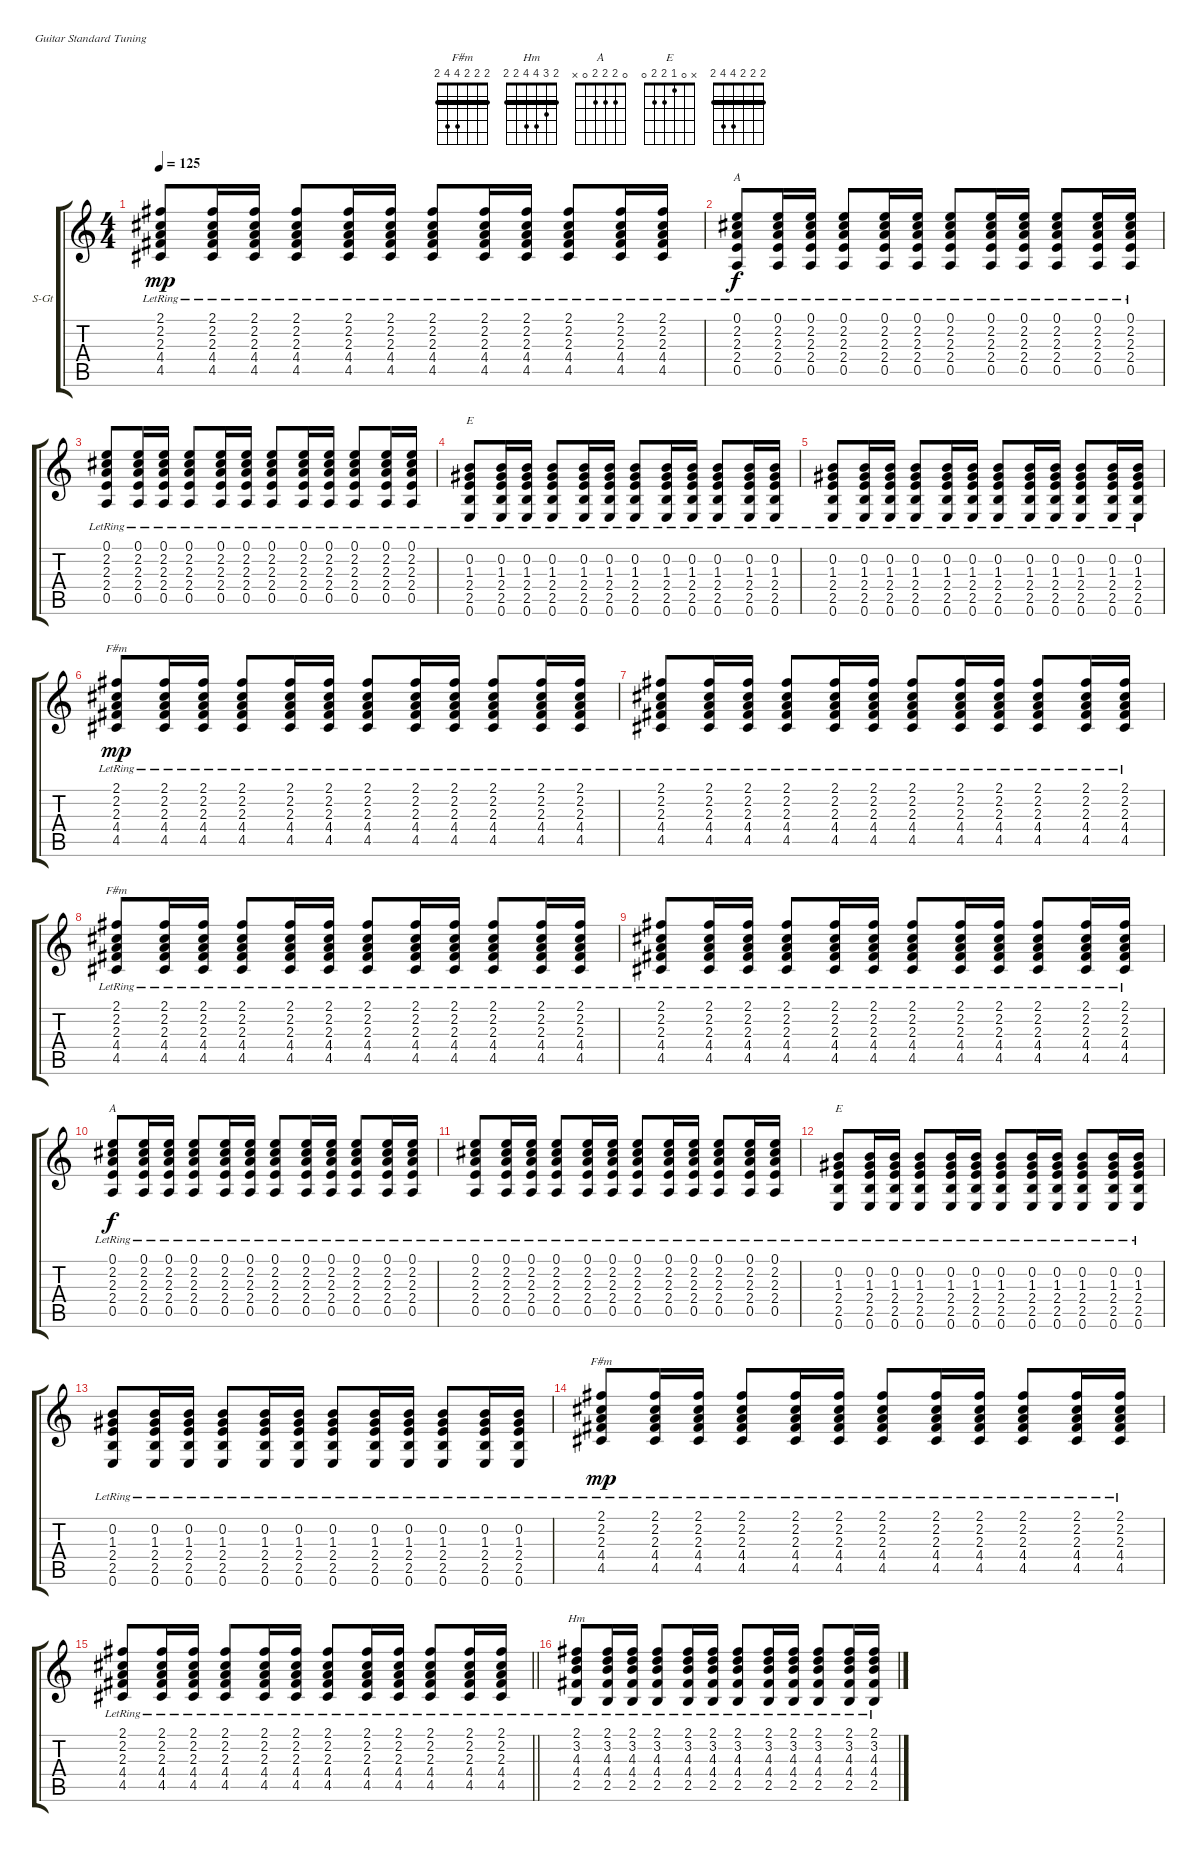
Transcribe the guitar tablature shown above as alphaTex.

\bracketExtendMode groupsimilarinstruments
\firstSystemTrackNameOrientation horizontal
\otherSystemsTrackNameOrientation horizontal
\track ("Ритм Виктор Цой" "S-Gt") {instrument acousticguitarsteel}
\staff {score tabs}
\tuning (E4 B3 G3 D3 A2 E2)
\chord ("F#m" 2 2 2 4 4 2) {barre (2 2 2)}
\chord ("Hm" 2 3 4 4 2 2) {barre (2 2)}
\chord ("A" 0 2 2 2 0 x)
\chord ("E" x 0 1 2 2 0)
\chord ("" 2 2 2 4 4 2) {barre (2 2 2)}
\ts (4 4)
\tempo 125
\clef g2
\ks c
(2.1{lr} 2.2{lr} 2.3{lr} 4.4{lr} 4.5{lr}).8{ch "" dy mp} (2.1{lr} 2.2{lr} 2.3{lr} 4.4{lr} 4.5{lr}).16 (2.1{lr} 2.2{lr} 2.3{lr} 4.4{lr} 4.5{lr}).16 (2.1{lr} 2.2{lr} 2.3{lr} 4.4{lr} 4.5{lr}).8 (2.1{lr} 2.2{lr} 2.3{lr} 4.4{lr} 4.5{lr}).16 (2.1{lr} 2.2{lr} 2.3{lr} 4.4{lr} 4.5{lr}).16 (2.1{lr} 2.2{lr} 2.3{lr} 4.4{lr} 4.5{lr}).8 (2.1{lr} 2.2{lr} 2.3{lr} 4.4{lr} 4.5{lr}).16 (2.1{lr} 2.2{lr} 2.3{lr} 4.4{lr} 4.5{lr}).16 (2.1{lr} 2.2{lr} 2.3{lr} 4.4{lr} 4.5{lr}).8 (2.1{lr} 2.2{lr} 2.3{lr} 4.4{lr} 4.5{lr}).16 (2.1{lr} 2.2{lr} 2.3{lr} 4.4{lr} 4.5{lr}).16 |
(0.1{lr} 2.2{lr} 2.3{lr} 2.4{lr} 0.5{lr}).8{ch "A" dy f} (0.1{lr} 2.2{lr} 2.3{lr} 2.4{lr} 0.5{lr}).16 (0.1{lr} 2.2{lr} 2.3{lr} 2.4{lr} 0.5{lr}).16 (0.1{lr} 2.2{lr} 2.3{lr} 2.4{lr} 0.5{lr}).8 (0.1{lr} 2.2{lr} 2.3{lr} 2.4{lr} 0.5{lr}).16 (0.1{lr} 2.2{lr} 2.3{lr} 2.4{lr} 0.5{lr}).16 (0.1{lr} 2.2{lr} 2.3{lr} 2.4{lr} 0.5{lr}).8 (0.1{lr} 2.2{lr} 2.3{lr} 2.4{lr} 0.5{lr}).16 (0.1{lr} 2.2{lr} 2.3{lr} 2.4{lr} 0.5{lr}).16 (0.1{lr} 2.2{lr} 2.3{lr} 2.4{lr} 0.5{lr}).8 (0.1{lr} 2.2{lr} 2.3{lr} 2.4{lr} 0.5{lr}).16 (0.1{lr} 2.2{lr} 2.3{lr} 2.4{lr} 0.5{lr}).16 |
(0.1{lr} 2.2{lr} 2.3{lr} 2.4{lr} 0.5{lr}).8 (0.1{lr} 2.2{lr} 2.3{lr} 2.4{lr} 0.5{lr}).16 (0.1{lr} 2.2{lr} 2.3{lr} 2.4{lr} 0.5{lr}).16 (0.1{lr} 2.2{lr} 2.3{lr} 2.4{lr} 0.5{lr}).8 (0.1{lr} 2.2{lr} 2.3{lr} 2.4{lr} 0.5{lr}).16 (0.1{lr} 2.2{lr} 2.3{lr} 2.4{lr} 0.5{lr}).16 (0.1{lr} 2.2{lr} 2.3{lr} 2.4{lr} 0.5{lr}).8 (0.1{lr} 2.2{lr} 2.3{lr} 2.4{lr} 0.5{lr}).16 (0.1{lr} 2.2{lr} 2.3{lr} 2.4{lr} 0.5{lr}).16 (0.1{lr} 2.2{lr} 2.3{lr} 2.4{lr} 0.5{lr}).8 (0.1{lr} 2.2{lr} 2.3{lr} 2.4{lr} 0.5{lr}).16 (0.1{lr} 2.2{lr} 2.3{lr} 2.4{lr} 0.5{lr}).16 |
(0.2{lr} 1.3{lr} 2.4{lr} 2.5{lr} 0.6{lr}).8{ch "E"} (0.2{lr} 1.3{lr} 2.4{lr} 2.5{lr} 0.6{lr}).16 (0.2{lr} 1.3{lr} 2.4{lr} 2.5{lr} 0.6{lr}).16 (0.2{lr} 1.3{lr} 2.4{lr} 2.5{lr} 0.6{lr}).8 (0.2{lr} 1.3{lr} 2.4{lr} 2.5{lr} 0.6{lr}).16 (0.2{lr} 1.3{lr} 2.4{lr} 2.5{lr} 0.6{lr}).16 (0.2{lr} 1.3{lr} 2.4{lr} 2.5{lr} 0.6{lr}).8 (0.2{lr} 1.3{lr} 2.4{lr} 2.5{lr} 0.6{lr}).16 (0.2{lr} 1.3{lr} 2.4{lr} 2.5{lr} 0.6{lr}).16 (0.2{lr} 1.3{lr} 2.4{lr} 2.5{lr} 0.6{lr}).8 (0.2{lr} 1.3{lr} 2.4{lr} 2.5{lr} 0.6{lr}).16 (0.2{lr} 1.3{lr} 2.4{lr} 2.5{lr} 0.6{lr}).16 |
(0.2{lr} 1.3{lr} 2.4{lr} 2.5{lr} 0.6{lr}).8 (0.2{lr} 1.3{lr} 2.4{lr} 2.5{lr} 0.6{lr}).16 (0.2{lr} 1.3{lr} 2.4{lr} 2.5{lr} 0.6{lr}).16 (0.2{lr} 1.3{lr} 2.4{lr} 2.5{lr} 0.6{lr}).8 (0.2{lr} 1.3{lr} 2.4{lr} 2.5{lr} 0.6{lr}).16 (0.2{lr} 1.3{lr} 2.4{lr} 2.5{lr} 0.6{lr}).16 (0.2{lr} 1.3{lr} 2.4{lr} 2.5{lr} 0.6{lr}).8 (0.2{lr} 1.3{lr} 2.4{lr} 2.5{lr} 0.6{lr}).16 (0.2{lr} 1.3{lr} 2.4{lr} 2.5{lr} 0.6{lr}).16 (0.2{lr} 1.3{lr} 2.4{lr} 2.5{lr} 0.6{lr}).8 (0.2{lr} 1.3{lr} 2.4{lr} 2.5{lr} 0.6{lr}).16 (0.2{lr} 1.3{lr} 2.4{lr} 2.5{lr} 0.6{lr}).16 |
(2.1{lr} 2.2{lr} 2.3{lr} 4.4{lr} 4.5{lr}).8{ch "F#m" dy mp} (2.1{lr} 2.2{lr} 2.3{lr} 4.4{lr} 4.5{lr}).16 (2.1{lr} 2.2{lr} 2.3{lr} 4.4{lr} 4.5{lr}).16 (2.1{lr} 2.2{lr} 2.3{lr} 4.4{lr} 4.5{lr}).8 (2.1{lr} 2.2{lr} 2.3{lr} 4.4{lr} 4.5{lr}).16 (2.1{lr} 2.2{lr} 2.3{lr} 4.4{lr} 4.5{lr}).16 (2.1{lr} 2.2{lr} 2.3{lr} 4.4{lr} 4.5{lr}).8 (2.1{lr} 2.2{lr} 2.3{lr} 4.4{lr} 4.5{lr}).16 (2.1{lr} 2.2{lr} 2.3{lr} 4.4{lr} 4.5{lr}).16 (2.1{lr} 2.2{lr} 2.3{lr} 4.4{lr} 4.5{lr}).8 (2.1{lr} 2.2{lr} 2.3{lr} 4.4{lr} 4.5{lr}).16 (2.1{lr} 2.2{lr} 2.3{lr} 4.4{lr} 4.5{lr}).16 |
(2.1{lr} 2.2{lr} 2.3{lr} 4.4{lr} 4.5{lr}).8{ch ""} (2.1{lr} 2.2{lr} 2.3{lr} 4.4{lr} 4.5{lr}).16 (2.1{lr} 2.2{lr} 2.3{lr} 4.4{lr} 4.5{lr}).16 (2.1{lr} 2.2{lr} 2.3{lr} 4.4{lr} 4.5{lr}).8 (2.1{lr} 2.2{lr} 2.3{lr} 4.4{lr} 4.5{lr}).16 (2.1{lr} 2.2{lr} 2.3{lr} 4.4{lr} 4.5{lr}).16 (2.1{lr} 2.2{lr} 2.3{lr} 4.4{lr} 4.5{lr}).8 (2.1{lr} 2.2{lr} 2.3{lr} 4.4{lr} 4.5{lr}).16 (2.1{lr} 2.2{lr} 2.3{lr} 4.4{lr} 4.5{lr}).16 (2.1{lr} 2.2{lr} 2.3{lr} 4.4{lr} 4.5{lr}).8 (2.1{lr} 2.2{lr} 2.3{lr} 4.4{lr} 4.5{lr}).16 (2.1{lr} 2.2{lr} 2.3{lr} 4.4{lr} 4.5{lr}).16 |
(2.1{lr} 2.2{lr} 2.3{lr} 4.4{lr} 4.5{lr}).8{ch "F#m"} (2.1{lr} 2.2{lr} 2.3{lr} 4.4{lr} 4.5{lr}).16 (2.1{lr} 2.2{lr} 2.3{lr} 4.4{lr} 4.5{lr}).16 (2.1{lr} 2.2{lr} 2.3{lr} 4.4{lr} 4.5{lr}).8 (2.1{lr} 2.2{lr} 2.3{lr} 4.4{lr} 4.5{lr}).16 (2.1{lr} 2.2{lr} 2.3{lr} 4.4{lr} 4.5{lr}).16 (2.1{lr} 2.2{lr} 2.3{lr} 4.4{lr} 4.5{lr}).8 (2.1{lr} 2.2{lr} 2.3{lr} 4.4{lr} 4.5{lr}).16 (2.1{lr} 2.2{lr} 2.3{lr} 4.4{lr} 4.5{lr}).16 (2.1{lr} 2.2{lr} 2.3{lr} 4.4{lr} 4.5{lr}).8 (2.1{lr} 2.2{lr} 2.3{lr} 4.4{lr} 4.5{lr}).16 (2.1{lr} 2.2{lr} 2.3{lr} 4.4{lr} 4.5{lr}).16 |
(2.1{lr} 2.2{lr} 2.3{lr} 4.4{lr} 4.5{lr}).8{ch ""} (2.1{lr} 2.2{lr} 2.3{lr} 4.4{lr} 4.5{lr}).16 (2.1{lr} 2.2{lr} 2.3{lr} 4.4{lr} 4.5{lr}).16 (2.1{lr} 2.2{lr} 2.3{lr} 4.4{lr} 4.5{lr}).8 (2.1{lr} 2.2{lr} 2.3{lr} 4.4{lr} 4.5{lr}).16 (2.1{lr} 2.2{lr} 2.3{lr} 4.4{lr} 4.5{lr}).16 (2.1{lr} 2.2{lr} 2.3{lr} 4.4{lr} 4.5{lr}).8 (2.1{lr} 2.2{lr} 2.3{lr} 4.4{lr} 4.5{lr}).16 (2.1{lr} 2.2{lr} 2.3{lr} 4.4{lr} 4.5{lr}).16 (2.1{lr} 2.2{lr} 2.3{lr} 4.4{lr} 4.5{lr}).8 (2.1{lr} 2.2{lr} 2.3{lr} 4.4{lr} 4.5{lr}).16 (2.1{lr} 2.2{lr} 2.3{lr} 4.4{lr} 4.5{lr}).16 |
(0.1{lr} 2.2{lr} 2.3{lr} 2.4{lr} 0.5{lr}).8{ch "A" dy f} (0.1{lr} 2.2{lr} 2.3{lr} 2.4{lr} 0.5{lr}).16 (0.1{lr} 2.2{lr} 2.3{lr} 2.4{lr} 0.5{lr}).16 (0.1{lr} 2.2{lr} 2.3{lr} 2.4{lr} 0.5{lr}).8 (0.1{lr} 2.2{lr} 2.3{lr} 2.4{lr} 0.5{lr}).16 (0.1{lr} 2.2{lr} 2.3{lr} 2.4{lr} 0.5{lr}).16 (0.1{lr} 2.2{lr} 2.3{lr} 2.4{lr} 0.5{lr}).8 (0.1{lr} 2.2{lr} 2.3{lr} 2.4{lr} 0.5{lr}).16 (0.1{lr} 2.2{lr} 2.3{lr} 2.4{lr} 0.5{lr}).16 (0.1{lr} 2.2{lr} 2.3{lr} 2.4{lr} 0.5{lr}).8 (0.1{lr} 2.2{lr} 2.3{lr} 2.4{lr} 0.5{lr}).16 (0.1{lr} 2.2{lr} 2.3{lr} 2.4{lr} 0.5{lr}).16 |
(0.1{lr} 2.2{lr} 2.3{lr} 2.4{lr} 0.5{lr}).8 (0.1{lr} 2.2{lr} 2.3{lr} 2.4{lr} 0.5{lr}).16 (0.1{lr} 2.2{lr} 2.3{lr} 2.4{lr} 0.5{lr}).16 (0.1{lr} 2.2{lr} 2.3{lr} 2.4{lr} 0.5{lr}).8 (0.1{lr} 2.2{lr} 2.3{lr} 2.4{lr} 0.5{lr}).16 (0.1{lr} 2.2{lr} 2.3{lr} 2.4{lr} 0.5{lr}).16 (0.1{lr} 2.2{lr} 2.3{lr} 2.4{lr} 0.5{lr}).8 (0.1{lr} 2.2{lr} 2.3{lr} 2.4{lr} 0.5{lr}).16 (0.1{lr} 2.2{lr} 2.3{lr} 2.4{lr} 0.5{lr}).16 (0.1{lr} 2.2{lr} 2.3{lr} 2.4{lr} 0.5{lr}).8 (0.1{lr} 2.2{lr} 2.3{lr} 2.4{lr} 0.5{lr}).16 (0.1{lr} 2.2{lr} 2.3{lr} 2.4{lr} 0.5{lr}).16 |
(0.2{lr} 1.3{lr} 2.4{lr} 2.5{lr} 0.6{lr}).8{ch "E"} (0.2{lr} 1.3{lr} 2.4{lr} 2.5{lr} 0.6{lr}).16 (0.2{lr} 1.3{lr} 2.4{lr} 2.5{lr} 0.6{lr}).16 (0.2{lr} 1.3{lr} 2.4{lr} 2.5{lr} 0.6{lr}).8 (0.2{lr} 1.3{lr} 2.4{lr} 2.5{lr} 0.6{lr}).16 (0.2{lr} 1.3{lr} 2.4{lr} 2.5{lr} 0.6{lr}).16 (0.2{lr} 1.3{lr} 2.4{lr} 2.5{lr} 0.6{lr}).8 (0.2{lr} 1.3{lr} 2.4{lr} 2.5{lr} 0.6{lr}).16 (0.2{lr} 1.3{lr} 2.4{lr} 2.5{lr} 0.6{lr}).16 (0.2{lr} 1.3{lr} 2.4{lr} 2.5{lr} 0.6{lr}).8 (0.2{lr} 1.3{lr} 2.4{lr} 2.5{lr} 0.6{lr}).16 (0.2{lr} 1.3{lr} 2.4{lr} 2.5{lr} 0.6{lr}).16 |
(0.2{lr} 1.3{lr} 2.4{lr} 2.5{lr} 0.6{lr}).8 (0.2{lr} 1.3{lr} 2.4{lr} 2.5{lr} 0.6{lr}).16 (0.2{lr} 1.3{lr} 2.4{lr} 2.5{lr} 0.6{lr}).16 (0.2{lr} 1.3{lr} 2.4{lr} 2.5{lr} 0.6{lr}).8 (0.2{lr} 1.3{lr} 2.4{lr} 2.5{lr} 0.6{lr}).16 (0.2{lr} 1.3{lr} 2.4{lr} 2.5{lr} 0.6{lr}).16 (0.2{lr} 1.3{lr} 2.4{lr} 2.5{lr} 0.6{lr}).8 (0.2{lr} 1.3{lr} 2.4{lr} 2.5{lr} 0.6{lr}).16 (0.2{lr} 1.3{lr} 2.4{lr} 2.5{lr} 0.6{lr}).16 (0.2{lr} 1.3{lr} 2.4{lr} 2.5{lr} 0.6{lr}).8 (0.2{lr} 1.3{lr} 2.4{lr} 2.5{lr} 0.6{lr}).16 (0.2{lr} 1.3{lr} 2.4{lr} 2.5{lr} 0.6{lr}).16 |
(2.1{lr} 2.2{lr} 2.3{lr} 4.4{lr} 4.5{lr}).8{ch "F#m" dy mp} (2.1{lr} 2.2{lr} 2.3{lr} 4.4{lr} 4.5{lr}).16 (2.1{lr} 2.2{lr} 2.3{lr} 4.4{lr} 4.5{lr}).16 (2.1{lr} 2.2{lr} 2.3{lr} 4.4{lr} 4.5{lr}).8 (2.1{lr} 2.2{lr} 2.3{lr} 4.4{lr} 4.5{lr}).16 (2.1{lr} 2.2{lr} 2.3{lr} 4.4{lr} 4.5{lr}).16 (2.1{lr} 2.2{lr} 2.3{lr} 4.4{lr} 4.5{lr}).8 (2.1{lr} 2.2{lr} 2.3{lr} 4.4{lr} 4.5{lr}).16 (2.1{lr} 2.2{lr} 2.3{lr} 4.4{lr} 4.5{lr}).16 (2.1{lr} 2.2{lr} 2.3{lr} 4.4{lr} 4.5{lr}).8 (2.1{lr} 2.2{lr} 2.3{lr} 4.4{lr} 4.5{lr}).16 (2.1{lr} 2.2{lr} 2.3{lr} 4.4{lr} 4.5{lr}).16 |
\barLineRight lightlight
(2.1{lr} 2.2{lr} 2.3{lr} 4.4{lr} 4.5{lr}).8{ch ""} (2.1{lr} 2.2{lr} 2.3{lr} 4.4{lr} 4.5{lr}).16 (2.1{lr} 2.2{lr} 2.3{lr} 4.4{lr} 4.5{lr}).16 (2.1{lr} 2.2{lr} 2.3{lr} 4.4{lr} 4.5{lr}).8 (2.1{lr} 2.2{lr} 2.3{lr} 4.4{lr} 4.5{lr}).16 (2.1{lr} 2.2{lr} 2.3{lr} 4.4{lr} 4.5{lr}).16 (2.1{lr} 2.2{lr} 2.3{lr} 4.4{lr} 4.5{lr}).8 (2.1{lr} 2.2{lr} 2.3{lr} 4.4{lr} 4.5{lr}).16 (2.1{lr} 2.2{lr} 2.3{lr} 4.4{lr} 4.5{lr}).16 (2.1{lr} 2.2{lr} 2.3{lr} 4.4{lr} 4.5{lr}).8 (2.1{lr} 2.2{lr} 2.3{lr} 4.4{lr} 4.5{lr}).16 (2.1{lr} 2.2{lr} 2.3{lr} 4.4{lr} 4.5{lr}).16 |
(2.1{lr} 3.2{lr} 4.3{lr} 4.4{lr} 2.5{lr}).8{ch "Hm"} (2.1{lr} 3.2{lr} 4.3{lr} 4.4{lr} 2.5{lr}).16 (2.1{lr} 3.2{lr} 4.3{lr} 4.4{lr} 2.5{lr}).16 (2.1{lr} 3.2{lr} 4.3{lr} 4.4{lr} 2.5{lr}).8 (2.1{lr} 3.2{lr} 4.3{lr} 4.4{lr} 2.5{lr}).16 (2.1{lr} 3.2{lr} 4.3{lr} 4.4{lr} 2.5{lr}).16 (2.1{lr} 3.2{lr} 4.3{lr} 4.4{lr} 2.5{lr}).8 (2.1{lr} 3.2{lr} 4.3{lr} 4.4{lr} 2.5{lr}).16 (2.1{lr} 3.2{lr} 4.3{lr} 4.4{lr} 2.5{lr}).16 (2.1{lr} 3.2{lr} 4.3{lr} 4.4{lr} 2.5{lr}).8 (2.1{lr} 3.2{lr} 4.3{lr} 4.4{lr} 2.5{lr}).16 (2.1{lr} 3.2{lr} 4.3{lr} 4.4{lr} 2.5{lr}).16
